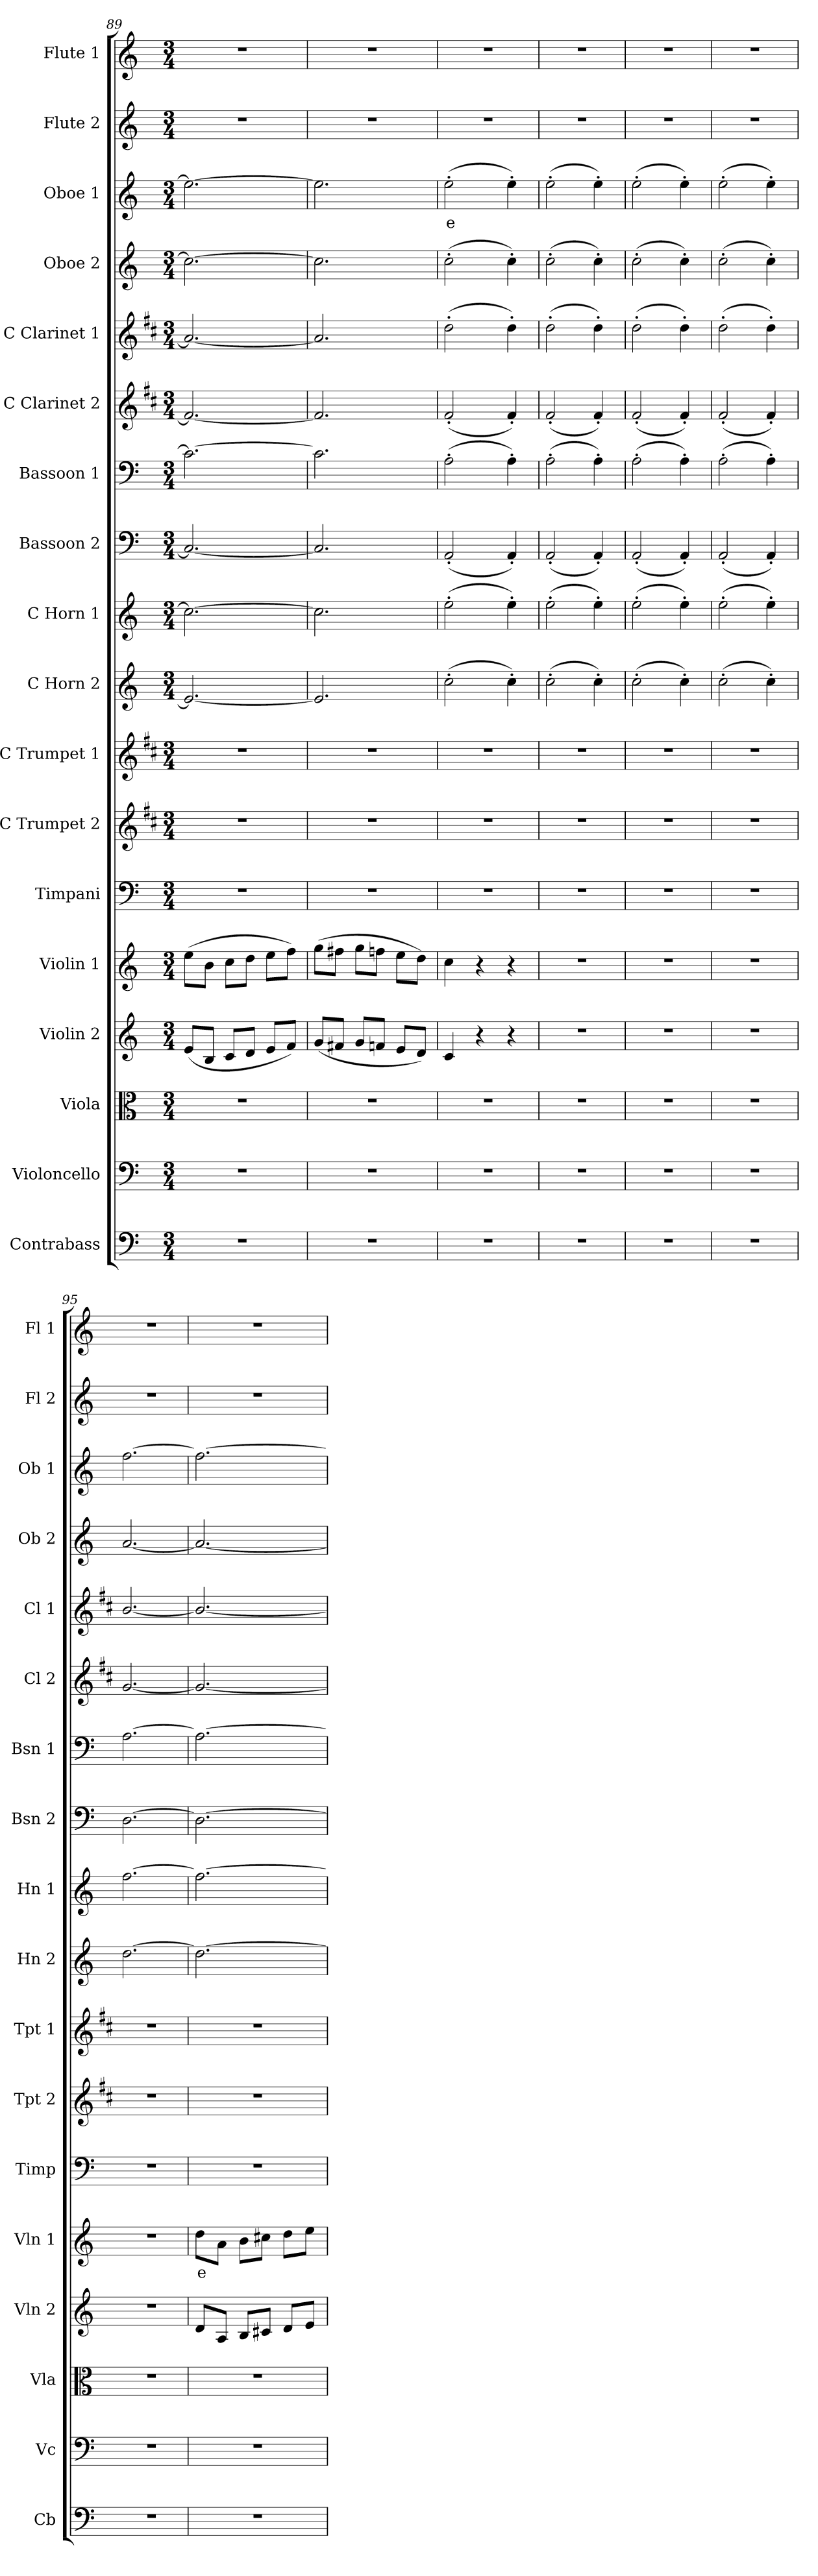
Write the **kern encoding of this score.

**kern	**kern	**kern	**kern	**kern	**text	**kern	**kern	**kern	**kern	**kern	**kern	**kern	**kern	**kern	**kern	**kern	**text	**kern	**kern
*part18	*part17	*part16	*part15	*part14	*part14	*part13	*part12	*part11	*part10	*part9	*part8	*part7	*part6	*part5	*part4	*part3	*part3	*part2	*part1
*staff18	*staff17	*staff16	*staff15	*staff14	*staff14	*staff13	*staff12	*staff11	*staff10	*staff9	*staff8	*staff7	*staff6	*staff5	*staff4	*staff3	*staff3	*staff2	*staff1
*I"Contrabass	*I"Violoncello	*I"Viola	*I"Violin 2	*I"Violin 1	*	*I"Timpani	*I"C Trumpet 2	*I"C Trumpet 1	*I"C Horn 2	*I"C Horn 1	*I"Bassoon 2	*I"Bassoon 1	*I"C Clarinet 2	*I"C Clarinet 1	*I"Oboe 2	*I"Oboe 1	*	*I"Flute 2	*I"Flute 1
*I'Cb	*I'Vc	*I'Vla	*I'Vln 2	*I'Vln 1	*	*I'Timp	*I'Tpt 2	*I'Tpt 1	*I'Hn 2	*I'Hn 1	*I'Bsn 2	*I'Bsn 1	*I'Cl 2	*I'Cl 1	*I'Ob 2	*I'Ob 1	*	*I'Fl 2	*I'Fl 1
*clefF4	*clefF4	*clefC3	*clefG2	*clefG2	*	*clefF4	*clefG2	*clefG2	*clefG2	*clefG2	*clefF4	*clefF4	*clefG2	*clefG2	*clefG2	*clefG2	*	*clefG2	*clefG2
*ITrd7c12	*	*	*	*	*	*	*ITrd1c2	*ITrd1c2	*ITrd7c12	*ITrd7c12	*	*	*ITrd1c2	*ITrd1c2	*	*	*	*	*
*k[]	*k[]	*k[]	*k[]	*k[]	*	*k[]	*k[]	*k[]	*k[]	*k[]	*k[]	*k[]	*k[]	*k[]	*k[]	*k[]	*	*k[]	*k[]
*M3/4	*M3/4	*M3/4	*M3/4	*M3/4	*	*M3/4	*M3/4	*M3/4	*M3/4	*M3/4	*M3/4	*M3/4	*M3/4	*M3/4	*M3/4	*M3/4	*	*M3/4	*M3/4
=89	=89	=89	=89	=89	=89	=89	=89	=89	=89	=89	=89	=89	=89	=89	=89	=89	=89	=89	=89
2.r	2.r	2.r	(8e/L	(8ee\L	.	2.r	2.r	2.r	2.E/_	2.c\_	2.C/_	2.c\_	2.e/_	2.g/_	2.cc\_	2.ee\_	.	2.r	2.r
.	.	.	8B/J	8b\J	.	.	.	.	.	.	.	.	.	.	.	.	.	.	.
.	.	.	8c/L	8cc\L	.	.	.	.	.	.	.	.	.	.	.	.	.	.	.
.	.	.	8d/J	8dd\J	.	.	.	.	.	.	.	.	.	.	.	.	.	.	.
.	.	.	8e/L	8ee\L	.	.	.	.	.	.	.	.	.	.	.	.	.	.	.
.	.	.	8f/J)	8ff\J)	.	.	.	.	.	.	.	.	.	.	.	.	.	.	.
!!LO:PB:g=z
=90	=90	=90	=90	=90	=90	=90	=90	=90	=90	=90	=90	=90	=90	=90	=90	=90	=90	=90	=90
2.r	2.r	2.r	(8g/L	(8gg\L	.	2.r	2.r	2.r	2.E/]	2.c\]	2.C/]	2.c\]	2.e/]	2.g/]	2.cc\]	2.ee\]	.	2.r	2.r
.	.	.	8f#X/J	8ff#X\J	.	.	.	.	.	.	.	.	.	.	.	.	.	.	.
.	.	.	8g/L	8gg\L	.	.	.	.	.	.	.	.	.	.	.	.	.	.	.
.	.	.	8fn/J	8ffn\J	.	.	.	.	.	.	.	.	.	.	.	.	.	.	.
.	.	.	8e/L	8ee\L	.	.	.	.	.	.	.	.	.	.	.	.	.	.	.
.	.	.	8d/J)	8dd\J)	.	.	.	.	.	.	.	.	.	.	.	.	.	.	.
=91	=91	=91	=91	=91	=91	=91	=91	=91	=91	=91	=91	=91	=91	=91	=91	=91	=91	=91	=91
!	!	!	!	!	!	!	!	!	!	!	!	!	!	!	!	!	!LO:LY:b:color=#FF0000	!	!
2.r	2.r	2.r	4c/	4cc\	.	2.r	2.r	2.r	(2c'\	(2e'\	(2AA'/	(2A'\	(2e'/	(2cc'\	(2cc'\	(2ee'\	e	2.r	2.r
.	.	.	4r	4r	.	.	.	.	.	.	.	.	.	.	.	.	.	.	.
.	.	.	4r	4r	.	.	.	.	4c'\)	4e'\)	4AA'/)	4A'\)	4e'/)	4cc'\)	4cc'\)	4ee'\)	.	.	.
=92	=92	=92	=92	=92	=92	=92	=92	=92	=92	=92	=92	=92	=92	=92	=92	=92	=92	=92	=92
2.r	2.r	2.r	2.r	2.r	.	2.r	2.r	2.r	(2c'\	(2e'\	(2AA'/	(2A'\	(2e'/	(2cc'\	(2cc'\	(2ee'\	.	2.r	2.r
.	.	.	.	.	.	.	.	.	4c'\)	4e'\)	4AA'/)	4A'\)	4e'/)	4cc'\)	4cc'\)	4ee'\)	.	.	.
=93	=93	=93	=93	=93	=93	=93	=93	=93	=93	=93	=93	=93	=93	=93	=93	=93	=93	=93	=93
2.r	2.r	2.r	2.r	2.r	.	2.r	2.r	2.r	(2c'\	(2e'\	(2AA'/	(2A'\	(2e'/	(2cc'\	(2cc'\	(2ee'\	.	2.r	2.r
.	.	.	.	.	.	.	.	.	4c'\)	4e'\)	4AA'/)	4A'\)	4e'/)	4cc'\)	4cc'\)	4ee'\)	.	.	.
=94	=94	=94	=94	=94	=94	=94	=94	=94	=94	=94	=94	=94	=94	=94	=94	=94	=94	=94	=94
2.r	2.r	2.r	2.r	2.r	.	2.r	2.r	2.r	(2c'\	(2e'\	(2AA'/	(2A'\	(2e'/	(2cc'\	(2cc'\	(2ee'\	.	2.r	2.r
.	.	.	.	.	.	.	.	.	4c'\)	4e'\)	4AA'/)	4A'\)	4e'/)	4cc'\)	4cc'\)	4ee'\)	.	.	.
=95	=95	=95	=95	=95	=95	=95	=95	=95	=95	=95	=95	=95	=95	=95	=95	=95	=95	=95	=95
2.r	2.r	2.r	2.r	2.r	.	2.r	2.r	2.r	[2.d\	[2.f\	[2.D\	[2.A\	[2.f/	[2.a/	[2.a/	[2.ff\	.	2.r	2.r
=96	=96	=96	=96	=96	=96	=96	=96	=96	=96	=96	=96	=96	=96	=96	=96	=96	=96	=96	=96
!	!	!	!	!	!LO:LY:b:color=#FF0000	!	!	!	!	!	!	!	!	!	!	!	!	!	!
2.r	2.r	2.r	8d/L	8dd\L	e	2.r	2.r	2.r	2.d\_	2.f\_	2.D\_	2.A\_	2.f/_	2.a/_	2.a/_	2.ff\_	.	2.r	2.r
.	.	.	8A/J	8a\J	.	.	.	.	.	.	.	.	.	.	.	.	.	.	.
.	.	.	8B/L	8b\L	.	.	.	.	.	.	.	.	.	.	.	.	.	.	.
.	.	.	8c#X/J	8cc#X\J	.	.	.	.	.	.	.	.	.	.	.	.	.	.	.
.	.	.	8d/L	8dd\L	.	.	.	.	.	.	.	.	.	.	.	.	.	.	.
.	.	.	8e/J	8ee\J	.	.	.	.	.	.	.	.	.	.	.	.	.	.	.
=	=	=	=	=	=	=	=	=	=	=	=	=	=	=	=	=	=	=	=
*-	*-	*-	*-	*-	*-	*-	*-	*-	*-	*-	*-	*-	*-	*-	*-	*-	*-	*-	*-
